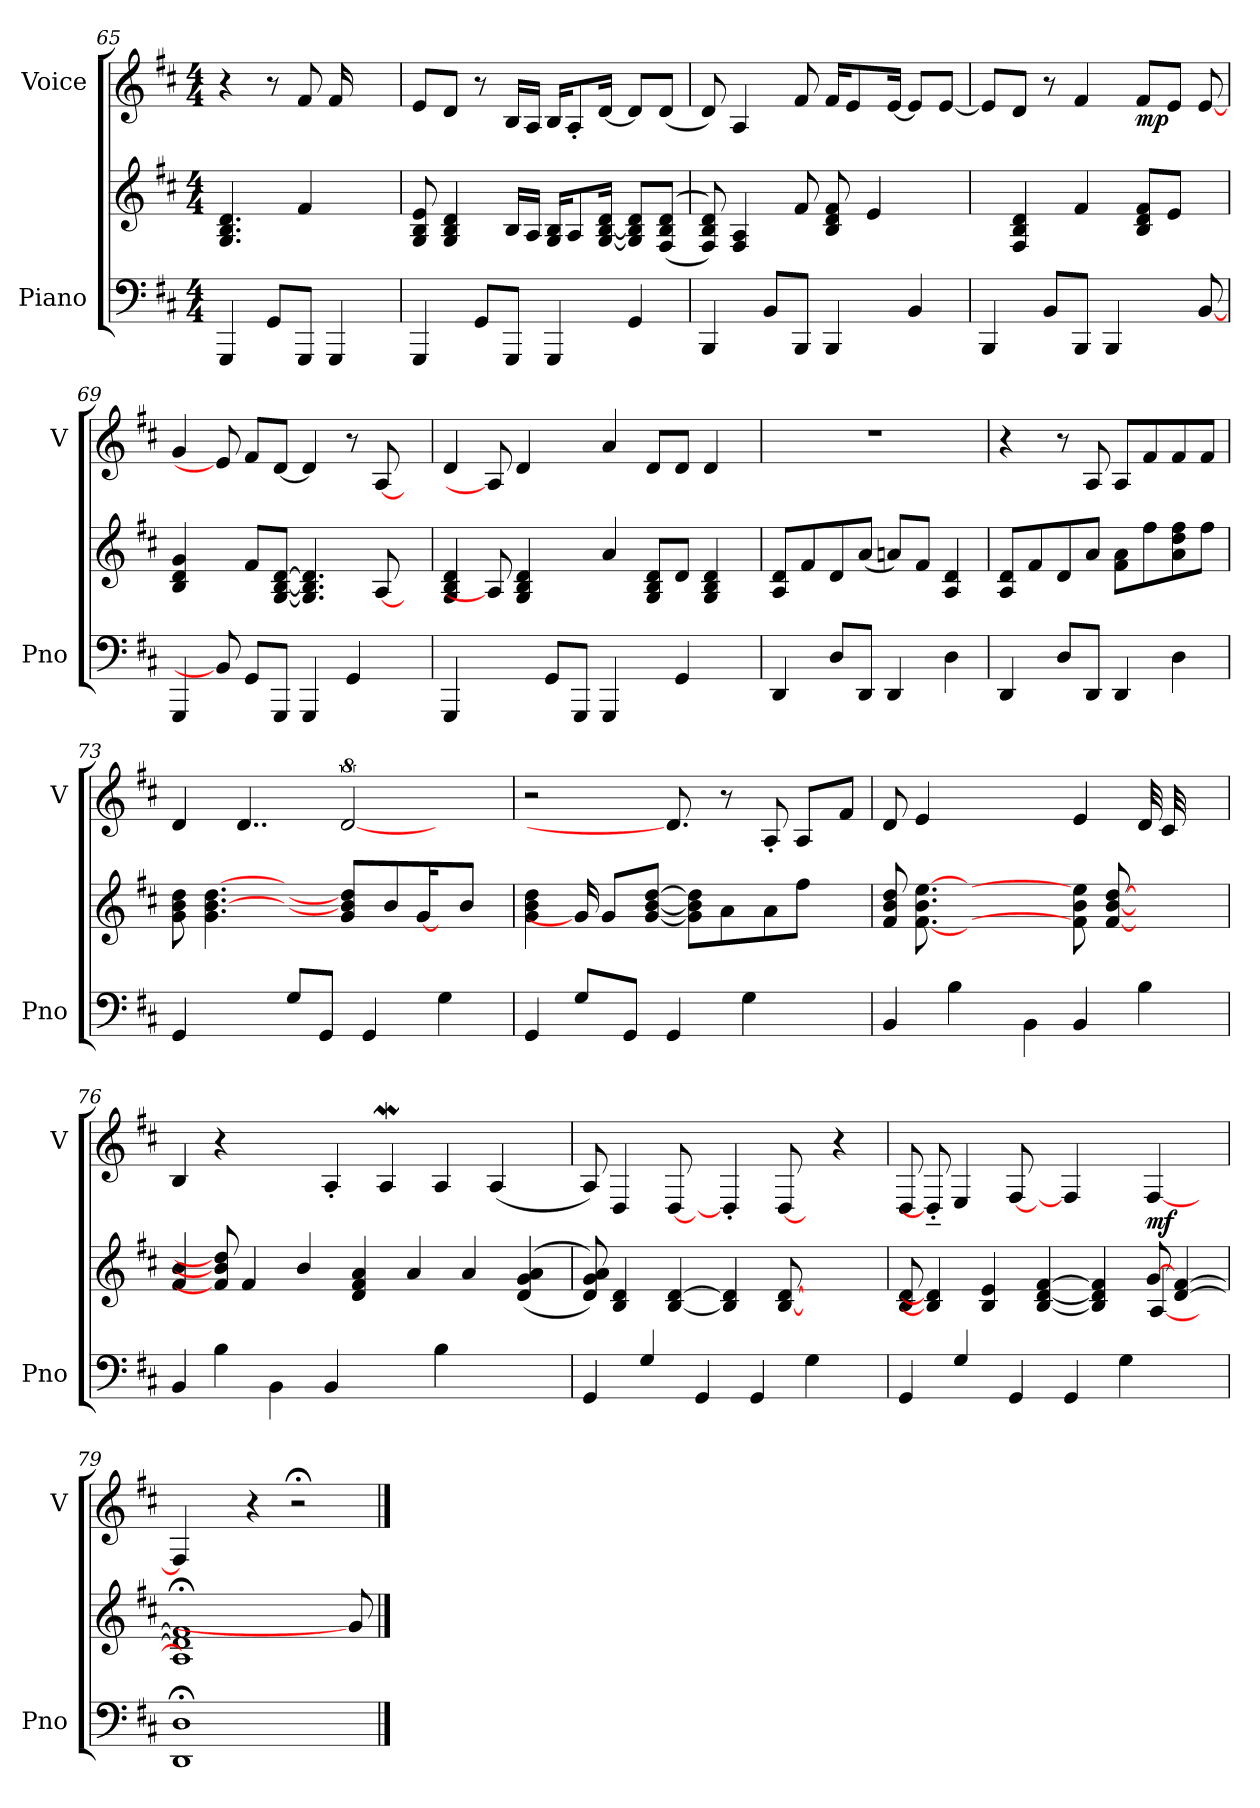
**kern	**kern	**kern	**dynam
*part2	*part2	*part1	*part1
*staff3	*staff2	*staff1	*staff1
*I"Piano	*	*I"Voice	*
*I'Pno	*	*I'V	*
*clefF4	*clefG2	*clefG2	*
*k[f#c#]	*k[f#c#]	*k[f#c#]	*
*M4/4	*M4/4	*M4/4	*
=65	=65	=65	=65
4GGG/	4.G/ 4.B/ 4.d/	4r	.
8GG/L	.	8r	.
8GGG/J	4f#/	8f#/	.
4GGG/	.	16f#/	.
.	.	8.ryy	.
.	8ryy	.	.
=66	=66	=66	=66
4GGG/	8G/ 8B/ 8e/	8e/L	.
.	4G/ 4B/ 4d/	8d/J	.
8GG/L	.	8r	.
8GGG/J	16B/LL	16B/LL	.
.	16A/JJ	16A/JJ	.
4GGG/	16G/ 16B/KL	16B/KL	.
.	8A/	8A'/	.
.	[16G/ [16B/ 16d/Jk	[16d/Jk	.
4GG/	8G/] 8B/] 8d/L	8d/L]	.
.	(<(<8F#/ 8B/ 8d/J	(<8d/J	.
!!LO:LB:g=z
=67	=67	=67	=67
4BBB/	8F#/ 8B/ 8d/))	8d/)	.
.	4F#/ 4A/	4A/	.
8BB/L	.	.	.
8BBB/J	8f#/	8f#/	.
4BBB/	8B/ 8d/ 8f#/	16f#/KL	.
.	.	8e/	.
.	4e/	.	.
.	.	[16e/Jk	.
4BB/	.	8e/L]	.
.	8ryy	[8e/J	.
=68	=68	=68	=68
4BBB/	8ryy	8e/L]	.
.	4F#/ 4B/ 4d/	8d/J	.
8BB/L	.	8r	.
8BBB/J	4f#/	4f#/	.
4BBB/	.	.	.
!	!	!	!LO:DY:b
.	8B/ 8d/ 8f#/L	8f#/L	mp
8ryy	8e/J	8e/J	.
[8BB/	8ryy	[8e/	.
=69	=69	=69	=69
4GGG/	4B/ 4d/ 4g/	4g/	.
8BB/]	8ryy	8e/]	.
8GG/L	8f#/L	8f#/L	.
8GGG/J	[8G/ [8B/ [8d/J	[8d/J	.
4GGG/	4.G/] 4.B/] 4.d/]	4d/]	.
4GG/	.	8r	.
.	[8A/	[8A/	.
8ryy	8ryy	8ryy	.
=70	=70	=70	=70
4GGG/	4G/ 4B/ 4d/	4d/	.
4ryy	8A/]	8A/]	.
.	4G/ 4B/ 4d/	4d/	.
8GG/L	.	.	.
8GGG/J	8ryy	8ryy	.
4GGG/	4a/	4a/	.
8ryy	8G/ 8B/ 8d/L	8d/L	.
4GG/	8d/J	8d/J	.
.	4G/ 4B/ 4d/	4d/	.
8ryy	.	.	.
!!LO:LB:g=z
=71	=71	=71	=71
4DD/	8A/ 8d/L	1r	.
.	8f#/	.	.
8D/L	8d/	.	.
8DD/J	(<8a/J	.	.
4DD/	8an/L)	.	.
.	8f#/J	.	.
4D\	4A/ 4d/	.	.
=72	=72	=72	=72
4DD/	8A/ 8d/L	4r	.
.	8f#/	.	.
8D/L	8d/	8r	.
8DD/J	8a/J	8A/	.
4DD/	8f#\ 8a\L	8A/L	.
.	8ff#\	8f#/	.
4D\	8a\ 8dd\ 8ff#\	8f#/	.
.	8ff#\J	8f#/J	.
=73	=73	=73	=73
4GG/	8g\ 8b\ 8dd\	4d/	.
.	4.g\ [4.b\ [4.dd\	.	.
4ryy	.	4..d/	.
8G/L	8.ryy	.	.
8GG/J	.	.	.
.	8g/ 8b/] 8dd/]L	[16%5d/	.
4GG/	.	.	.
.	8b/	.	.
.	[16g/	.	.
4G\	16ryy	8.ryy	.
.	8b/J	.	.
.	16ryy	16ryy	.
=74	=74	=74	=74
4GG/	4g\ 4b\ 4dd\	2r	.
8G/L	16g/]	.	.
.	8g/L	.	.
8GG/J	.	.	.
.	[8g/ [8b/ [8dd/J	.	.
4GG/	.	8.d/]	.
.	8g\] 8b\] 8dd\]L	.	.
.	8a\	8r	.
4G\	.	.	.
.	8a\	8A'/	.
.	8ff#\J	8A/L	.
8.ryy	.	.	.
.	8ryy	8f#/J	.
!!LO:PB:g=z
=75	=75	=75	=75
4BB/	8f#/ 8b/ 8dd/	8d/	.
.	[8.f#\ 8.b\ [8.ee\	4e/	.
4B\	.	.	.
.	4..ryy	.	.
.	.	4.ryy	.
4BB\	.	.	.
4BB/	8f#\] 8b\ 8ee\]	4e/	.
.	[8f#/ [8b/ [8dd/	.	.
4B\	8ryy	32d/	.
.	.	32c#/	.
.	.	8.ryy	.
.	8ryy	.	.
=76	=76	=76	=76
4BB/	4f#/ 4b/	4B/	.
4B\	8f#/] 8b/] 8dd/]	4r	.
.	4f#/	.	.
4BB\	.	4ryy	.
.	4b/	.	.
4BB/	.	4A'/	.
.	4d/ 4f#/ 4a/	.	.
4ryy	.	4AW/	.
.	4a/	.	.
4B\	.	4A/	.
.	4a/	.	.
4ryy	.	(<4A/	.
.	(<(>4d/ 4g/ 4a/	.	.
8ryy	.	8ryy	.
!!LO:LB:g=z
=77	=77	=77	=77
4GG/	8d/ 8g/ 8a/))	8A/)	.
.	4B/ 4d/	4D/	.
4G/	.	.	.
.	[4B/ [4d/	[8D/	.
4GG/	.	8ryy	.
.	4B/] 4d/]	4D'/]	.
4GG/	.	.	.
.	[8B/ [8d/	[8D/	.
4G\	4ryy	8ryy	.
.	.	4r	.
8ryy	8ryy	.	.
=78	=78	=78	=78
*	*^	*	*
4GG/	8B/ 8d/	8ryy	8D/	.
*	*v	*v	*	*
.	4B/] 4d/]	8D'~/]	.
4G/	.	4E/	.
.	4B/ 4e/	.	.
4GG/	.	[8F#/	.
.	[4B/ [4d/ [4f#/	8ryy	.
4GG/	.	4F#/]	.
.	4B/] 4d/] 4f#/]	.	.
4G\	.	8ryy	.
*	*^	*	*
!	!	!	!	!LO:DY:b
.	[8g/	[4A/	[4F#/	mf
8ryy	[4d/ [4f#/	.	.	.
8ryy	.	8ryy	8ryy	.
=79	=79	=79	=79	=79
*^	*	*	*	*
1D;<	1DD	1d];< 1f#];<	1A]	4F#/]	.
.	.	.	.	8ryy	.
.	.	.	.	4r	.
.	.	.	.	2r;<	.
8ryy	8ryy	8g/]	8ryy	.	.
*v	*v	*	*	*	*
*	*v	*v	*	*
==	==	==	==
*-	*-	*-	*-
